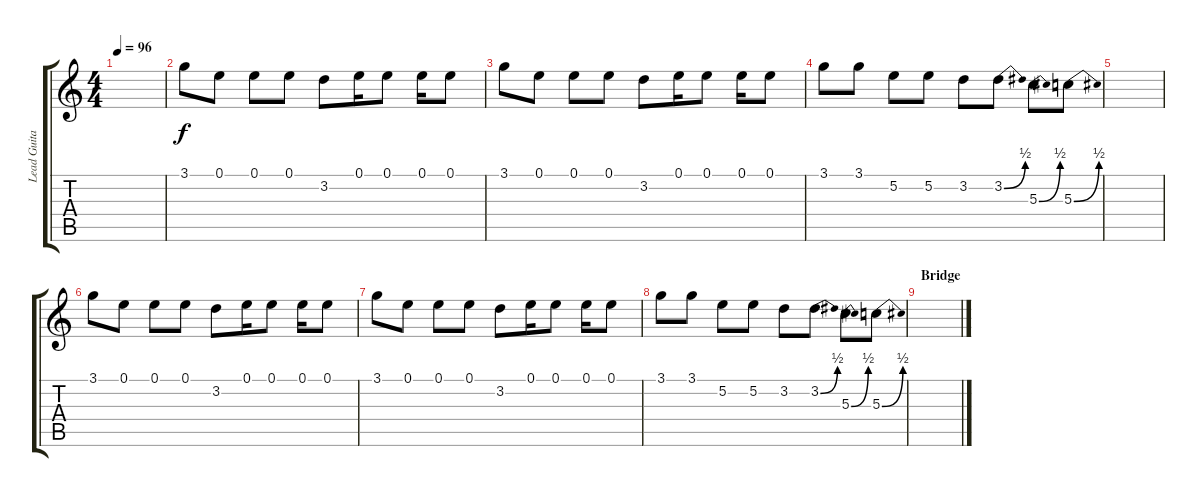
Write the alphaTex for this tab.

\track ("Lead Guitar" "Lead Guita") {instrument overdrivenguitar}
\staff {score tabs}
\tuning (E4 B3 G3 D3 A2 E2) {hide}
\ts (4 4)
\tempo 96
\clef g2
\ks c
|
3.1.8{volume 3 instrument overdrivenguitar} 0.1.8 0.1.8 0.1.8 3.2.8 0.1.16 0.1.8 0.1.16 0.1.8 |
3.1.8 0.1.8 0.1.8 0.1.8 3.2.8 0.1.16 0.1.8 0.1.16 0.1.8 |
3.1.8 3.1.8 5.2.8 5.2.8 3.2.8 3.2{be (bend 0 0 60 2)}.8 5.3{be (bend 0 0 60 2)}.8 5.3{be (bend 0 0 60 2)}.8 |
|
3.1.8 0.1.8 0.1.8 0.1.8 3.2.8 0.1.16 0.1.8 0.1.16 0.1.8 |
3.1.8 0.1.8 0.1.8 0.1.8 3.2.8 0.1.16 0.1.8 0.1.16 0.1.8 |
3.1.8 3.1.8 5.2.8 5.2.8 3.2.8 3.2{be (bend 0 0 60 2)}.8 5.3{be (bend 0 0 60 2)}.8 5.3{be (bend 0 0 60 2)}.8 |
\section ("" "Bridge")
